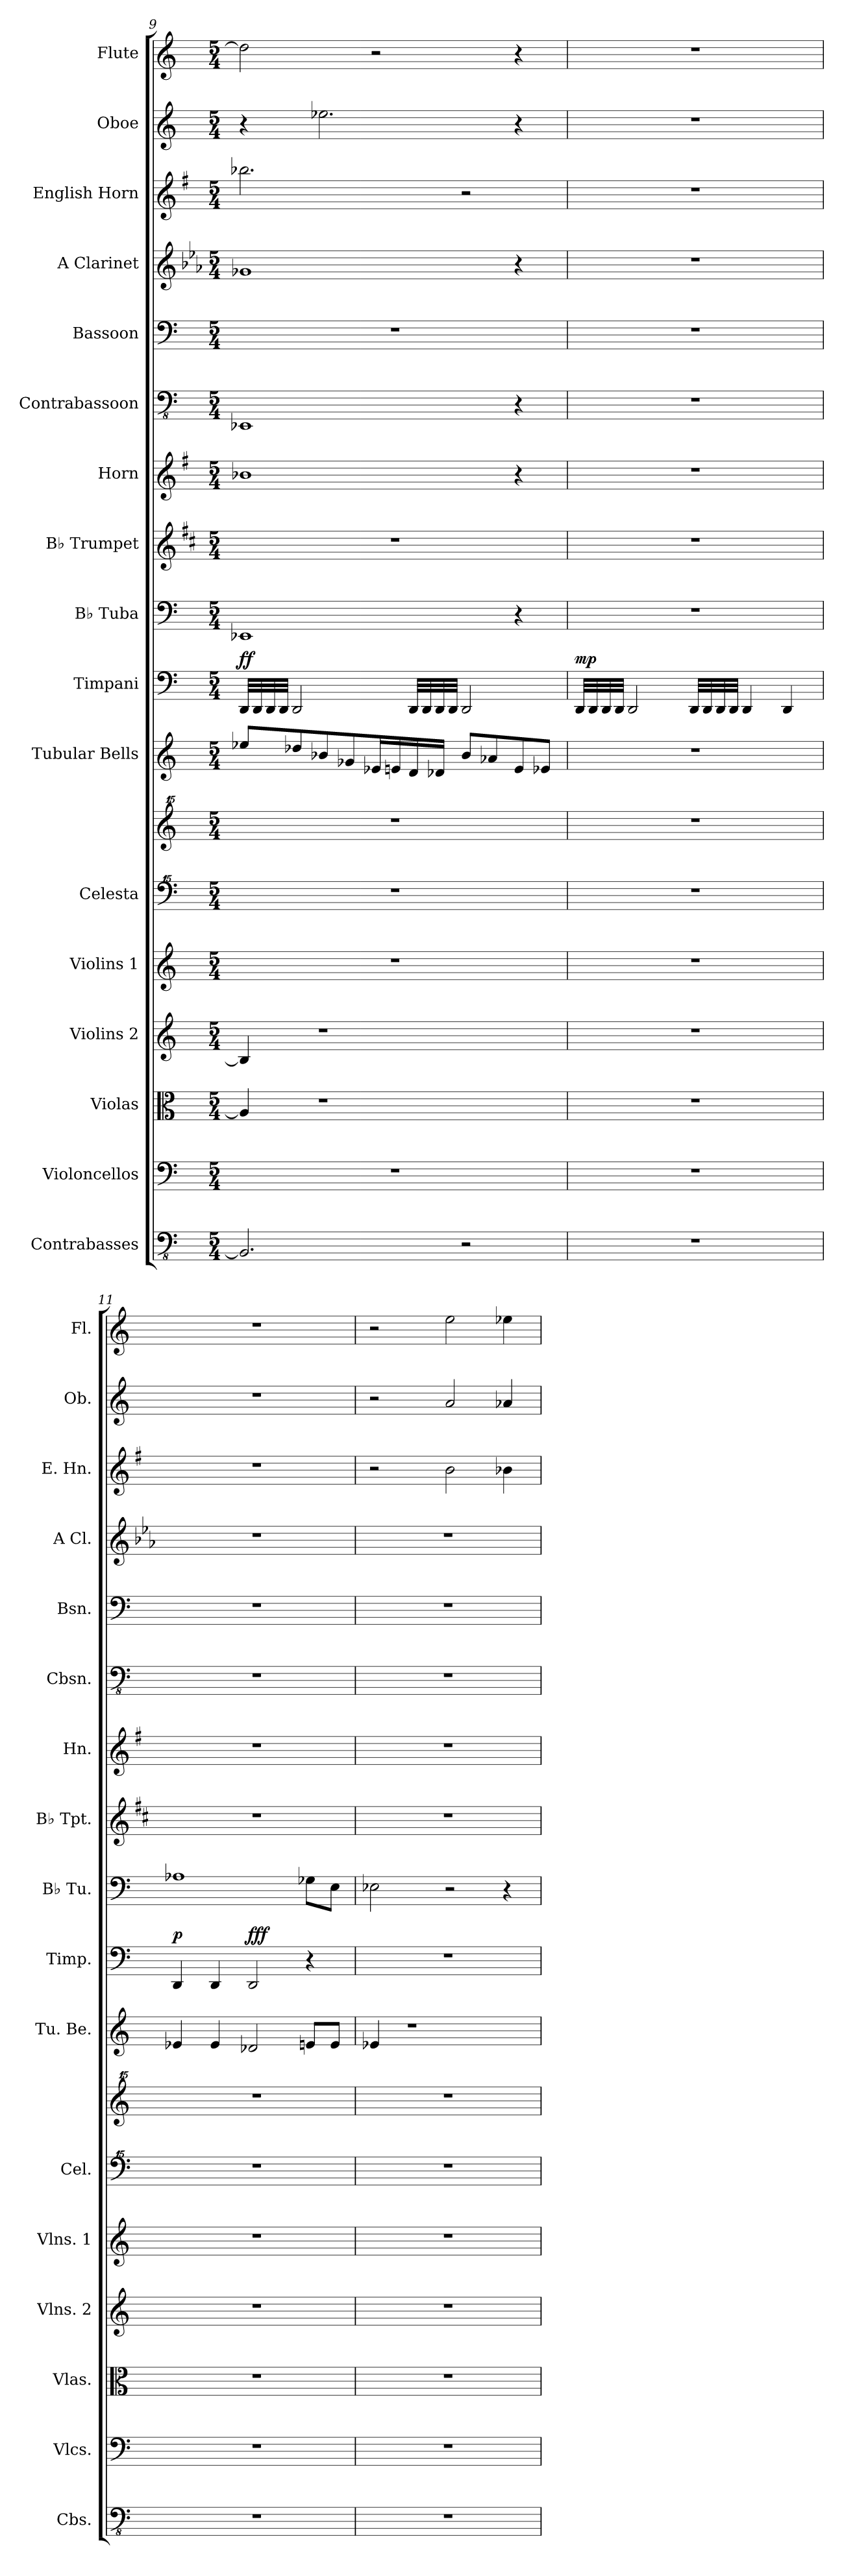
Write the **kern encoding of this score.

**kern	**kern	**kern	**kern	**kern	**kern	**kern	**kern	**kern	**dynam	**kern	**kern	**kern	**kern	**kern	**kern	**kern	**kern	**kern
*part17	*part16	*part15	*part14	*part13	*part12	*part12	*part11	*part10	*part10	*part9	*part8	*part7	*part6	*part5	*part4	*part3	*part2	*part1
*staff18	*staff17	*staff16	*staff15	*staff14	*staff13	*staff12	*staff11	*staff10	*staff10	*staff9	*staff8	*staff7	*staff6	*staff5	*staff4	*staff3	*staff2	*staff1
*I"Contrabasses	*I"Violoncellos	*I"Violas	*I"Violins 2	*I"Violins 1	*I"Celesta	*	*I"Tubular Bells	*I"Timpani	*	*I"B♭ Tuba	*I"B♭ Trumpet	*I"Horn	*I"Contrabassoon	*I"Bassoon	*I"A Clarinet	*I"English Horn	*I"Oboe	*I"Flute
*I'Cbs.	*I'Vlcs.	*I'Vlas.	*I'Vlns. 2	*I'Vlns. 1	*I'Cel.	*	*I'Tu. Be.	*I'Timp.	*	*I'B♭ Tu.	*I'B♭ Tpt.	*I'Hn.	*I'Cbsn.	*I'Bsn.	*I'A Cl.	*I'E. Hn.	*I'Ob.	*I'Fl.
!!LO:PB:g=z
*clefFv4	*clefF4	*clefC3	*clefG2	*clefG2	*clefF^^4	*clefG^^2	*clefG2	*clefF4	*	*clefF4	*clefG2	*clefG2	*clefFv4	*clefF4	*clefG2	*clefG2	*clefG2	*clefG2
*	*	*	*	*	*	*	*	*	*	*	*ITrd1c2	*ITrd4c7	*ITrd7c12	*	*ITrd2c3	*ITrd4c7	*	*
*k[]	*k[]	*k[]	*k[]	*k[]	*k[]	*k[]	*k[]	*k[]	*	*k[]	*k[]	*k[]	*k[]	*k[]	*k[]	*k[]	*k[]	*k[]
*C:	*C:	*C:	*C:	*C:	*C:	*C:	*C:	*C:	*	*C:	*C:	*C:	*C:	*C:	*C:	*C:	*C:	*C:
*M5/4	*M5/4	*M5/4	*M5/4	*M5/4	*M5/4	*M5/4	*M5/4	*M5/4	*	*M5/4	*M5/4	*M5/4	*M5/4	*M5/4	*M5/4	*M5/4	*M5/4	*M5/4
=9	=9	=9	=9	=9	=9	=9	=9	=9	=9	=9	=9	=9	=9	=9	=9	=9	=9	=9
!	!	!	!	!	!	!	!	!	!LO:DY:a	!	!	!	!	!	!	!	!	!
2.BBB-/]	4%5r	4A-/]	4B-/]	4%5r	4%5r	4%5r	8ee-X/L	32DD/LLL	ff	1EE-X	4%5r	1e-X	1EEEE-X	4%5r	1e-X	2.ee-X\	4r	2dd-\]
.	.	.	.	.	.	.	.	32DD/	.	.	.	.	.	.	.	.	.	.
.	.	.	.	.	.	.	.	32DD/	.	.	.	.	.	.	.	.	.	.
.	.	.	.	.	.	.	.	32DD/JJJ	.	.	.	.	.	.	.	.	.	.
.	.	.	.	.	.	.	8dd-X/	2DD/	.	.	.	.	.	.	.	.	.	.
.	.	1r	1r	.	.	.	8b-X/	.	.	.	.	.	.	.	.	.	2.ee-X\	.
.	.	.	.	.	.	.	8g-X/	.	.	.	.	.	.	.	.	.	.	.
.	.	.	.	.	.	.	16e-X/L	.	.	.	.	.	.	.	.	.	.	2r
.	.	.	.	.	.	.	16en/	.	.	.	.	.	.	.	.	.	.	.
.	.	.	.	.	.	.	16d/	32DD/LLL	.	.	.	.	.	.	.	.	.	.
.	.	.	.	.	.	.	.	32DD/	.	.	.	.	.	.	.	.	.	.
.	.	.	.	.	.	.	16d-X/JJ	32DD/	.	.	.	.	.	.	.	.	.	.
.	.	.	.	.	.	.	.	32DD/JJJ	.	.	.	.	.	.	.	.	.	.
2r	.	.	.	.	.	.	8b-/L	2DD/	.	.	.	.	.	.	.	2r	.	.
.	.	.	.	.	.	.	8a-X/	.	.	.	.	.	.	.	.	.	.	.
.	.	.	.	.	.	.	8e/	.	.	4r	.	4r	4r	.	4r	.	4r	4r
.	.	.	.	.	.	.	8e-X/J	.	.	.	.	.	.	.	.	.	.	.
=10	=10	=10	=10	=10	=10	=10	=10	=10	=10	=10	=10	=10	=10	=10	=10	=10	=10	=10
!	!	!	!	!	!	!	!	!	!LO:DY:a	!	!	!	!	!	!	!	!	!
4%5r	4%5r	4%5r	4%5r	4%5r	4%5r	4%5r	4%5r	32DD/LLL	mp	4%5r	4%5r	4%5r	4%5r	4%5r	4%5r	4%5r	4%5r	4%5r
.	.	.	.	.	.	.	.	32DD/	.	.	.	.	.	.	.	.	.	.
.	.	.	.	.	.	.	.	32DD/	.	.	.	.	.	.	.	.	.	.
.	.	.	.	.	.	.	.	32DD/JJJ	.	.	.	.	.	.	.	.	.	.
.	.	.	.	.	.	.	.	2DD/	.	.	.	.	.	.	.	.	.	.
.	.	.	.	.	.	.	.	32DD/LLL	.	.	.	.	.	.	.	.	.	.
.	.	.	.	.	.	.	.	32DD/	.	.	.	.	.	.	.	.	.	.
.	.	.	.	.	.	.	.	32DD/	.	.	.	.	.	.	.	.	.	.
.	.	.	.	.	.	.	.	32DD/JJJ	.	.	.	.	.	.	.	.	.	.
.	.	.	.	.	.	.	.	4DD/	.	.	.	.	.	.	.	.	.	.
.	.	.	.	.	.	.	.	4DD/	.	.	.	.	.	.	.	.	.	.
=11	=11	=11	=11	=11	=11	=11	=11	=11	=11	=11	=11	=11	=11	=11	=11	=11	=11	=11
!	!	!	!	!	!	!	!	!	!LO:DY:a	!	!	!	!	!	!	!	!	!
4%5r	4%5r	4%5r	4%5r	4%5r	4%5r	4%5r	4e-X/	4DD/	p	1A-X	4%5r	4%5r	4%5r	4%5r	4%5r	4%5r	4%5r	4%5r
.	.	.	.	.	.	.	4e-/	4DD/	.	.	.	.	.	.	.	.	.	.
!	!	!	!	!	!	!	!	!	!LO:DY:a	!	!	!	!	!	!	!	!	!
.	.	.	.	.	.	.	2d-X/	2DD/	fff	.	.	.	.	.	.	.	.	.
.	.	.	.	.	.	.	8en/L	4r	.	8G-X\L	.	.	.	.	.	.	.	.
.	.	.	.	.	.	.	8e/J	.	.	8E\J	.	.	.	.	.	.	.	.
!!LO:PB:g=z
=12	=12	=12	=12	=12	=12	=12	=12	=12	=12	=12	=12	=12	=12	=12	=12	=12	=12	=12
4%5r	4%5r	4%5r	4%5r	4%5r	4%5r	4%5r	4e-X/	4%5r	.	2E-X\	4%5r	4%5r	4%5r	4%5r	4%5r	2r	2r	2r
.	.	.	.	.	.	.	1r	.	.	.	.	.	.	.	.	.	.	.
.	.	.	.	.	.	.	.	.	.	2r	.	.	.	.	.	2e\	2a/	2ee\
.	.	.	.	.	.	.	.	.	.	4r	.	.	.	.	.	4e-X\	4a-X/	4ee-X\
=	=	=	=	=	=	=	=	=	=	=	=	=	=	=	=	=	=	=
*-	*-	*-	*-	*-	*-	*-	*-	*-	*-	*-	*-	*-	*-	*-	*-	*-	*-	*-
